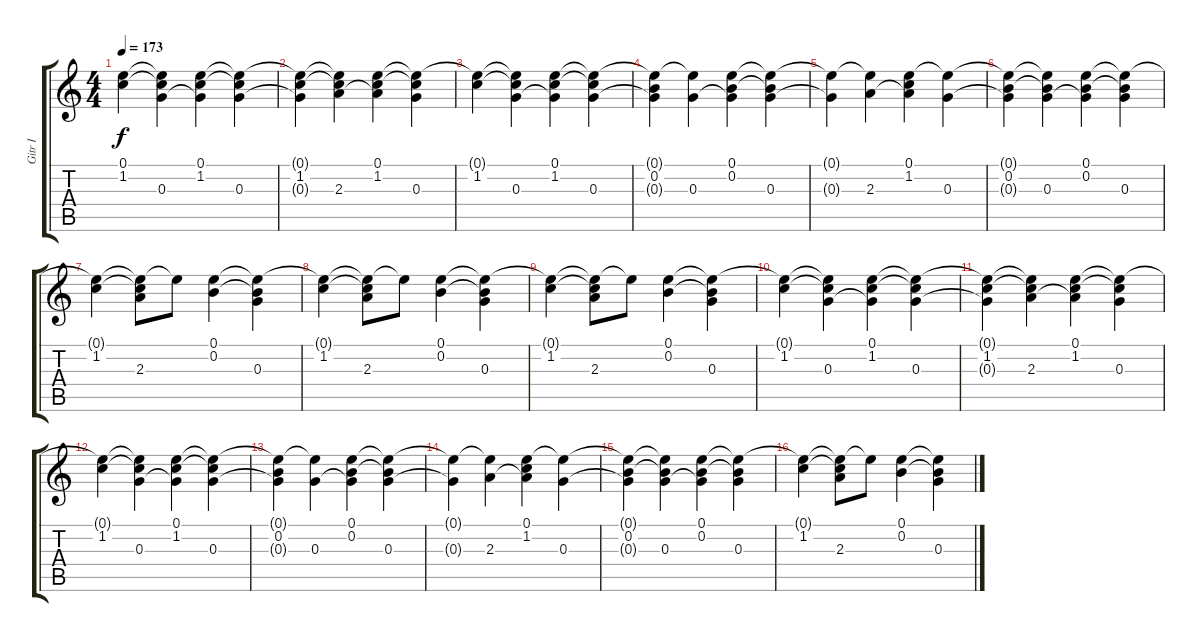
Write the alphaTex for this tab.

\track ("Gitr I" "Gitr I") {instrument acousticguitarsteel}
\staff {score tabs}
\tuning (E4 B3 G3 D3 A2 E2) {hide}
\ts (4 4)
\tempo 173
\clef g2
\ks c
(0.1{t} 1.2).4{dy f} (0.1{t} 1.2{t} 0.3).4 (0.1 1.2 0.3{t}).4 (0.1{t} 1.2{t} 0.3).4 |
(0.1{t} 1.2 0.3{t}).4 (0.1{t} 1.2{t} 2.3).4 (0.1 1.2 2.3{t}).4 (0.1{t} 1.2{t} 0.3).4 |
(0.1{t} 1.2).4 (0.1{t} 1.2{t} 0.3).4 (0.1 1.2 0.3{t}).4 (0.1{t} 1.2{t} 0.3).4 |
(0.1{t} 0.2 0.3{t}).4 (0.1{t} 0.3).4 (0.1 0.2 0.3{t}).4 (0.1{t} 0.2{t} 0.3).4 |
(0.1{t} 0.3{t}).4 (0.1{t} 2.3).4 (0.1 1.2 2.3{t}).4 (0.1{t} 0.3).4 |
(0.1{t} 0.2 0.3{t}).4 (0.1{t} 0.2{t} 0.3).4 (0.1 0.2 0.3{t}).4 (0.1{t} 0.2{t} 0.3).4 |
(0.1{t} 1.2).4 (0.1{t} 1.2{t} 2.3).8 0.1{t}.8 (0.1 0.2).4 (0.1{t} 0.2{t} 0.3).4 |
(0.1{t} 1.2).4 (0.1{t} 1.2{t} 2.3).8 0.1{t}.8 (0.1 0.2).4 (0.1{t} 0.2{t} 0.3).4 |
(0.1{t} 1.2).4 (0.1{t} 1.2{t} 2.3).8 0.1{t}.8 (0.1 0.2).4 (0.1{t} 0.2{t} 0.3).4 |
(0.1{t} 1.2).4 (0.1{t} 1.2{t} 0.3).4 (0.1 1.2 0.3{t}).4 (0.1{t} 1.2{t} 0.3).4 |
(0.1{t} 1.2 0.3{t}).4 (0.1{t} 1.2{t} 2.3).4 (0.1 1.2 2.3{t}).4 (0.1{t} 1.2{t} 0.3).4 |
(0.1{t} 1.2).4 (0.1{t} 1.2{t} 0.3).4 (0.1 1.2 0.3{t}).4 (0.1{t} 1.2{t} 0.3).4 |
(0.1{t} 0.2 0.3{t}).4 (0.1{t} 0.3).4 (0.1 0.2 0.3{t}).4 (0.1{t} 0.2{t} 0.3).4 |
(0.1{t} 0.3{t}).4 (0.1{t} 2.3).4 (0.1 1.2 2.3{t}).4 (0.1{t} 0.3).4 |
(0.1{t} 0.2 0.3{t}).4 (0.1{t} 0.2{t} 0.3).4 (0.1 0.2 0.3{t}).4 (0.1{t} 0.2{t} 0.3).4 |
(0.1{t} 1.2).4 (0.1{t} 1.2{t} 2.3).8 0.1{t}.8 (0.1 0.2).4 (0.1{t} 0.2{t} 0.3).4
